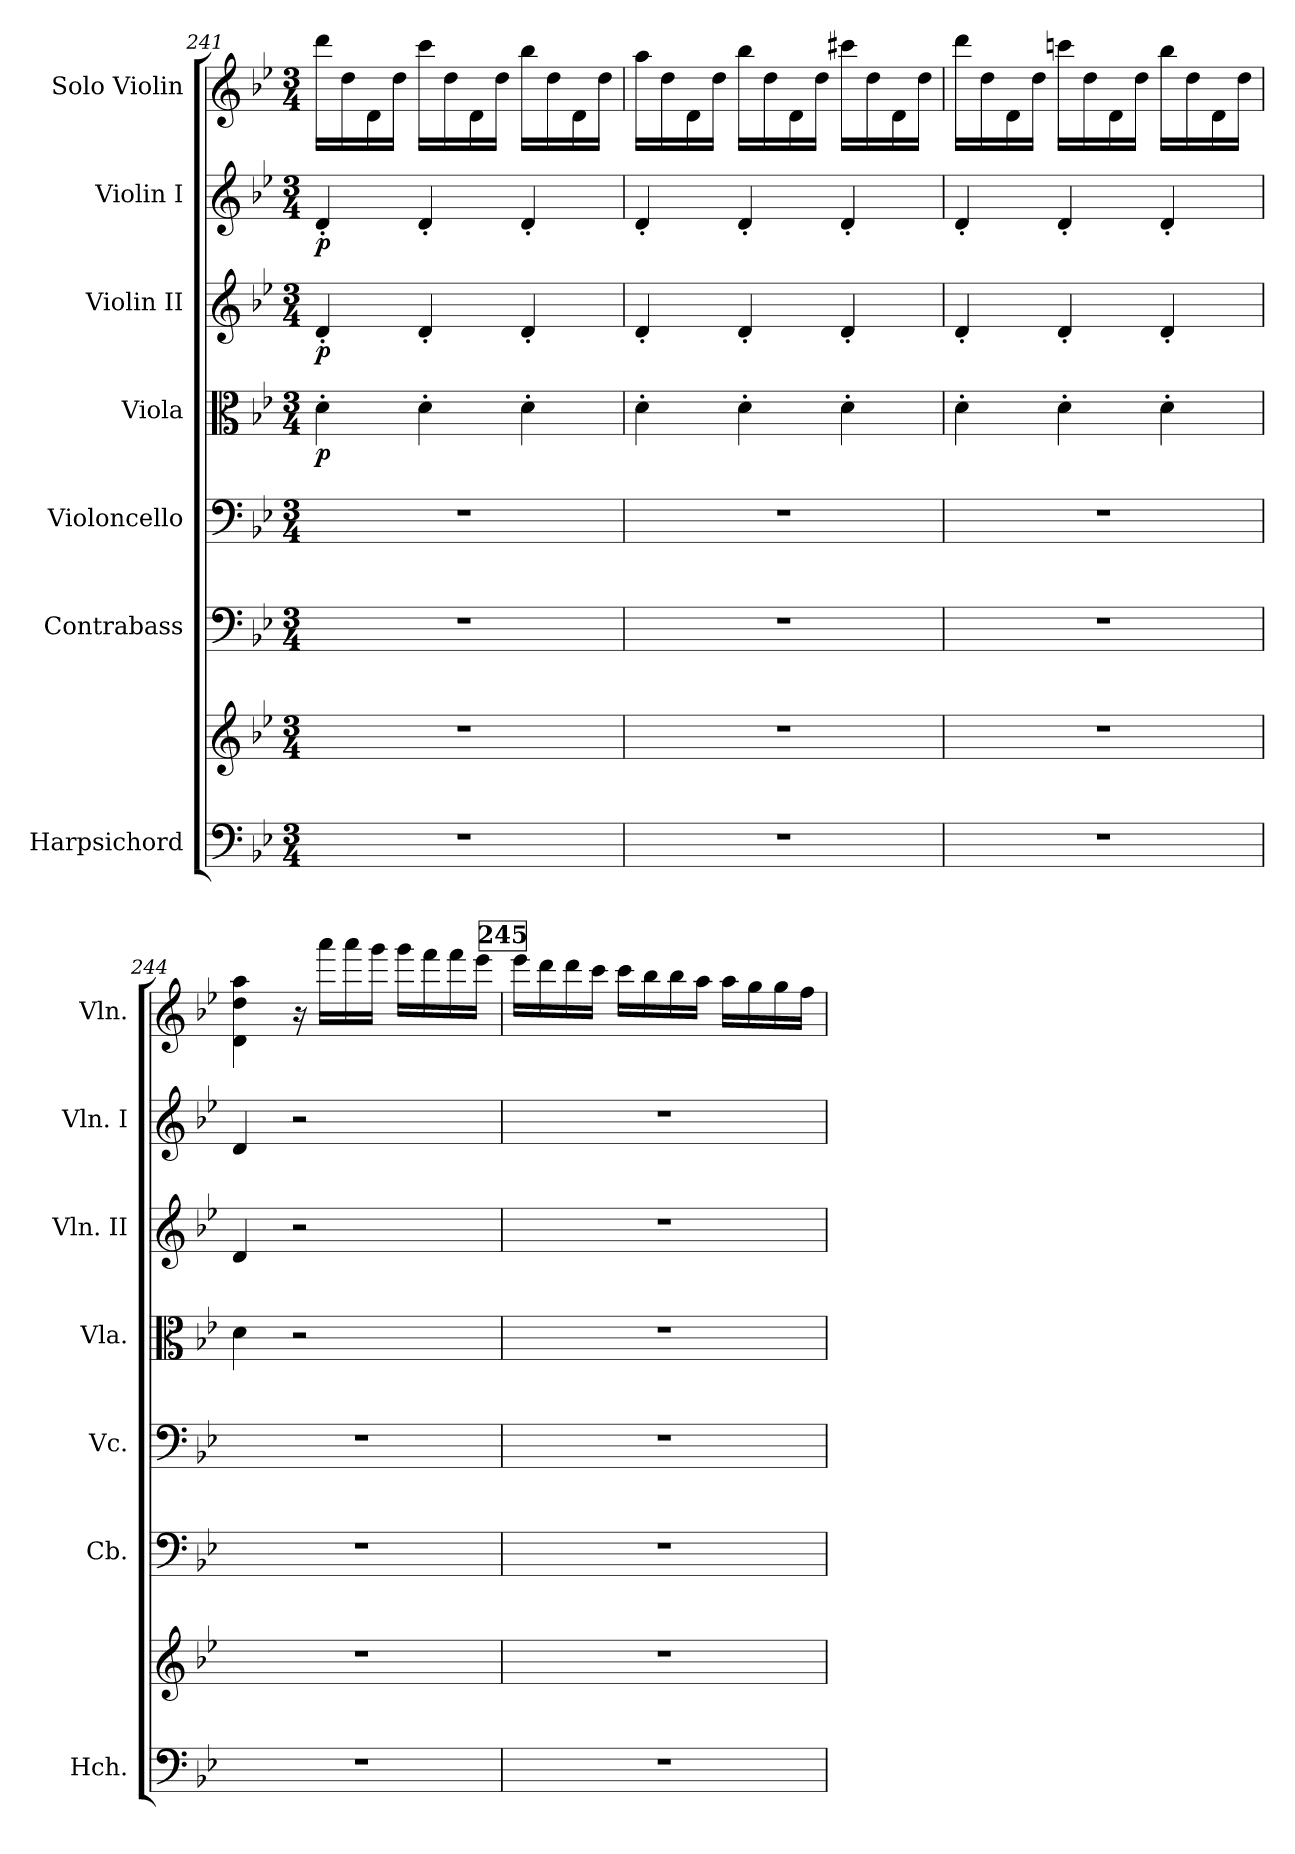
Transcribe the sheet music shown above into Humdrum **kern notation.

**kern	**kern	**kern	**kern	**kern	**dynam	**kern	**dynam	**kern	**dynam	**kern
*part7	*part7	*part6	*part5	*part4	*part4	*part3	*part3	*part2	*part2	*part1
*staff8	*staff7	*staff6	*staff5	*staff4	*staff4	*staff3	*staff3	*staff2	*staff2	*staff1
*I"Harpsichord	*	*I"Contrabass	*I"Violoncello	*I"Viola	*	*I"Violin II	*	*I"Violin I	*	*I"Solo Violin
*I'Hch.	*	*I'Cb.	*I'Vc.	*I'Vla.	*	*I'Vln. II	*	*I'Vln. I	*	*I'Vln.
*clefF4	*clefG2	*clefF4	*clefF4	*clefC3	*	*clefG2	*	*clefG2	*	*clefG2
*	*	*ITrd7c12	*	*	*	*	*	*	*	*
*k[b-e-]	*k[b-e-]	*k[b-e-]	*k[b-e-]	*k[b-e-]	*	*k[b-e-]	*	*k[b-e-]	*	*k[b-e-]
*M3/4	*M3/4	*M3/4	*M3/4	*M3/4	*	*M3/4	*	*M3/4	*	*M3/4
=241	=241	=241	=241	=241	=241	=241	=241	=241	=241	=241
!	!	!	!	!	!LO:DY:b	!	!LO:DY:b	!	!LO:DY:b	!
2.r	2.r	2.r	2.r	4d'\	p	4d'/	p	4d'/	p	16ddd\LL
.	.	.	.	.	.	.	.	.	.	16dd\
.	.	.	.	.	.	.	.	.	.	16d\
.	.	.	.	.	.	.	.	.	.	16dd\JJ
.	.	.	.	4d'\	.	4d'/	.	4d'/	.	16ccc\LL
.	.	.	.	.	.	.	.	.	.	16dd\
.	.	.	.	.	.	.	.	.	.	16d\
.	.	.	.	.	.	.	.	.	.	16dd\JJ
.	.	.	.	4d'\	.	4d'/	.	4d'/	.	16bb-\LL
.	.	.	.	.	.	.	.	.	.	16dd\
.	.	.	.	.	.	.	.	.	.	16d\
.	.	.	.	.	.	.	.	.	.	16dd\JJ
=242	=242	=242	=242	=242	=242	=242	=242	=242	=242	=242
2.r	2.r	2.r	2.r	4d'\	.	4d'/	.	4d'/	.	16aa\LL
.	.	.	.	.	.	.	.	.	.	16dd\
.	.	.	.	.	.	.	.	.	.	16d\
.	.	.	.	.	.	.	.	.	.	16dd\JJ
.	.	.	.	4d'\	.	4d'/	.	4d'/	.	16bb-\LL
.	.	.	.	.	.	.	.	.	.	16dd\
.	.	.	.	.	.	.	.	.	.	16d\
.	.	.	.	.	.	.	.	.	.	16dd\JJ
.	.	.	.	4d'\	.	4d'/	.	4d'/	.	16ccc#X\LL
.	.	.	.	.	.	.	.	.	.	16dd\
.	.	.	.	.	.	.	.	.	.	16d\
.	.	.	.	.	.	.	.	.	.	16dd\JJ
!!LO:PB:g=z
=243	=243	=243	=243	=243	=243	=243	=243	=243	=243	=243
2.r	2.r	2.r	2.r	4d'\	.	4d'/	.	4d'/	.	16ddd\LL
.	.	.	.	.	.	.	.	.	.	16dd\
.	.	.	.	.	.	.	.	.	.	16d\
.	.	.	.	.	.	.	.	.	.	16dd\JJ
.	.	.	.	4d'\	.	4d'/	.	4d'/	.	16cccn\LL
.	.	.	.	.	.	.	.	.	.	16dd\
.	.	.	.	.	.	.	.	.	.	16d\
.	.	.	.	.	.	.	.	.	.	16dd\JJ
.	.	.	.	4d'\	.	4d'/	.	4d'/	.	16bb-\LL
.	.	.	.	.	.	.	.	.	.	16dd\
.	.	.	.	.	.	.	.	.	.	16d\
.	.	.	.	.	.	.	.	.	.	16dd\JJ
=244	=244	=244	=244	=244	=244	=244	=244	=244	=244	=244
2.r	2.r	2.r	2.r	4d\	.	4d/	.	4d/	.	4d\ 4dd\ 4aa\
.	.	.	.	2r	.	2r	.	2r	.	16r
.	.	.	.	.	.	.	.	.	.	16aaa\LL
.	.	.	.	.	.	.	.	.	.	16aaa\
.	.	.	.	.	.	.	.	.	.	16ggg\JJ
.	.	.	.	.	.	.	.	.	.	16ggg\LL
.	.	.	.	.	.	.	.	.	.	16fff\
.	.	.	.	.	.	.	.	.	.	16fff\
.	.	.	.	.	.	.	.	.	.	16eee-\JJ
!!LO:REH:place=s1:a:B:fs=14:t=245
=245	=245	=245	=245	=245	=245	=245	=245	=245	=245	=245
2.r	2.r	2.r	2.r	2.r	.	2.r	.	2.r	.	16eee-\LL
.	.	.	.	.	.	.	.	.	.	16ddd\
.	.	.	.	.	.	.	.	.	.	16ddd\
.	.	.	.	.	.	.	.	.	.	16ccc\JJ
.	.	.	.	.	.	.	.	.	.	16ccc\LL
.	.	.	.	.	.	.	.	.	.	16bb-\
.	.	.	.	.	.	.	.	.	.	16bb-\
.	.	.	.	.	.	.	.	.	.	16aa\JJ
.	.	.	.	.	.	.	.	.	.	16aa\LL
.	.	.	.	.	.	.	.	.	.	16gg\
.	.	.	.	.	.	.	.	.	.	16gg\
.	.	.	.	.	.	.	.	.	.	16ff\JJ
=	=	=	=	=	=	=	=	=	=	=
*-	*-	*-	*-	*-	*-	*-	*-	*-	*-	*-
